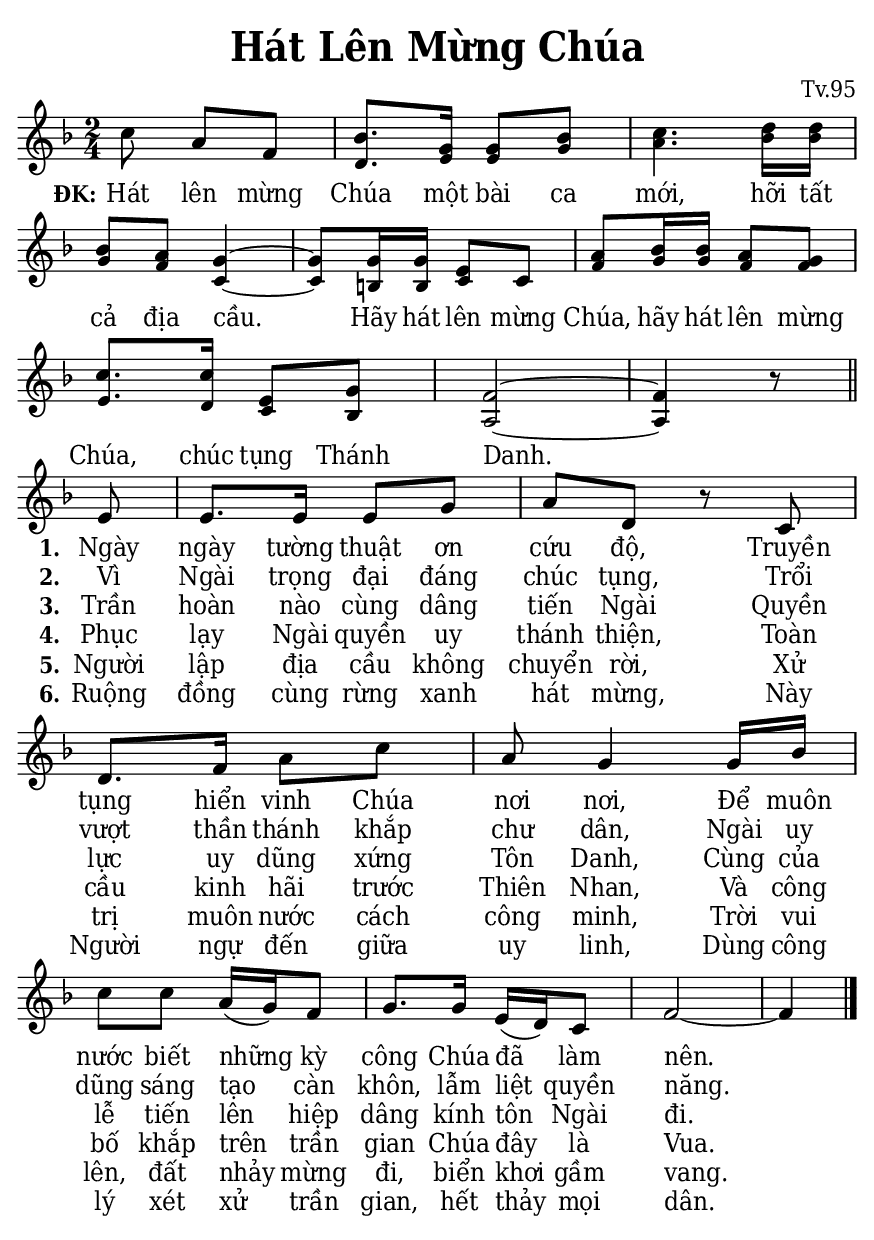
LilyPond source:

% Cài đặt chung\
\version "2.22.1"
\include "english.ly"

\header {
  title = \markup { \fontsize #1 "Hát Lên Mừng Chúa" }
  composer = "Tv.95"
  %arranger = "Lm. Kim Long"
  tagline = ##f
}

% Nhạc phiên khúc
nhacPhienKhucSop = \relative c'' {
  \partial 4. c8 a f |
  bf8. g16 g8 bf |
  c4. d16 d |
  bf8 a g4 ~ |
  g8 g16 g e8 c |
  a'8 bf16 bf a8 g |
  c8. c16 e,8 g |
  f2 ~ |
  f4 r8 \bar "||" \break
  
  e |
  e8. e16 e8 g |
  a d, r c |
  d8. f16 a8 c |
  a g4 g16 bf |
  c8 c a16 (g) f8 |
  g8. g16 e (d) c8 |
  f2 ~ |
  f4 \bar "|."
}

nhacPhienKhucAlto = \relative c'' {
  c8 a f |
  d8. e16 e8 g |
  a4. bf16 bf |
  g8 f c4 ~ |
  c8 b!16 b c8 c |
  f g16 g f8 f |
  e8. d16 c8 bf |
  a2 ~ |
  a4 r8
}

% Lời phiên khúc
loiPhienKhucSop = \lyrics {
  \set stanza = "ĐK:"
  Hát lên mừng Chúa một bài ca mới,
  hỡi tất cả địa cầu.
  Hãy hát lên mừng Chúa,
  hãy hát lên mừng Chúa,
  chúc tụng Thánh Danh.
  <<
    {
      \set stanza = "1."
      Ngày ngày tường thuật ơn cứu độ,
      Truyền tụng hiển vinh Chúa nơi nơi,
      Để muôn nước biết những kỳ công Chúa đã làm nên.
    }
    \new Lyrics {
	    \set associatedVoice = "beSop"
	    \set stanza = "2."
	    Vì Ngài trọng đại đáng chúc tụng,
	    Trổi vượt thần thánh khắp chư dân,
	    Ngài uy dũng sáng tạo càn khôn,
	    lẫm liệt quyền năng.
    }
    \new Lyrics {
	    \set associatedVoice = "beSop"
	    \set stanza = "3."
	    Trần hoàn nào cùng dâng tiến Ngài
	    Quyền lực uy dũng xứng Tôn Danh,
	    Cùng của lễ tiến lên hiệp dâng kính tôn Ngài đi.
    }
    \new Lyrics {
	    \set associatedVoice = "beSop"
	    \set stanza = "4."
	    Phục lạy Ngài quyền uy thánh thiện,
	    Toàn cầu kinh hãi trước Thiên Nhan,
	    Và công bố khắp trên trần gian Chúa đây là Vua.
    }
    \new Lyrics {
	    \set associatedVoice = "beSop"
	    \set stanza = "5."
	    Người lập địa cầu không chuyển rời,
	    Xử trị muôn nước cách công minh,
	    Trời vui lên, đất nhảy mừng đi,
	    biển khơi gầm vang.
    }
    \new Lyrics {
	    \set associatedVoice = "beSop"
	    \set stanza = "6."
	    Ruộng đồng cùng rừng xanh hát mừng,
	    Này Người ngự đến giữa uy linh,
	    Dùng công lý xét xử trần gian,
	    hết thảy mọi dân.
    }
  >>
}

% Dàn trang
\paper {
  #(set-paper-size "a5")
  top-margin = 3\mm
  bottom-margin = 3\mm
  left-margin = 3\mm
  right-margin = 3\mm
  indent = #0
  #(define fonts
	 (make-pango-font-tree "Deja Vu Serif Condensed"
	 		       "Deja Vu Serif Condensed"
			       "Deja Vu Serif Condensed"
			       (/ 20 20)))
  print-page-number = ##f
  page-count = #1
}

TongNhip = {
  \key f \major \time 2/4
  \set Timing.beamExceptions = #'()
  \set Timing.baseMoment = #(ly:make-moment 1/4)
}

% Đổi kích thước nốt cho bè phụ
notBePhu =
#(define-music-function (font-size music) (number? ly:music?)
   (for-some-music
     (lambda (m)
       (if (music-is-of-type? m 'rhythmic-event)
           (begin
             (set! (ly:music-property m 'tweaks)
                   (cons `(font-size . ,font-size)
                         (ly:music-property m 'tweaks)))
             #t)
           #f))
     music)
   music)

\score {
  \new ChoirStaff <<
    \new Staff \with {
        \consists "Merge_rests_engraver"
        printPartCombineTexts = ##f
      }
      <<
      \new Voice \TongNhip \partCombine 
        \nhacPhienKhucSop
        \notBePhu -1 { \nhacPhienKhucAlto }
      \new NullVoice = beSop \nhacPhienKhucSop
      \new Lyrics \lyricsto beSop \loiPhienKhucSop
      >>
  >>
  \layout {
    %\override Staff.TimeSignature.transparent = ##t
    \override Lyrics.LyricSpace.minimum-distance = #0.5
    \override Score.BarNumber.break-visibility = ##(#f #f #f)
    \override Score.SpacingSpanner.uniform-stretching = ##t
  } 
}
